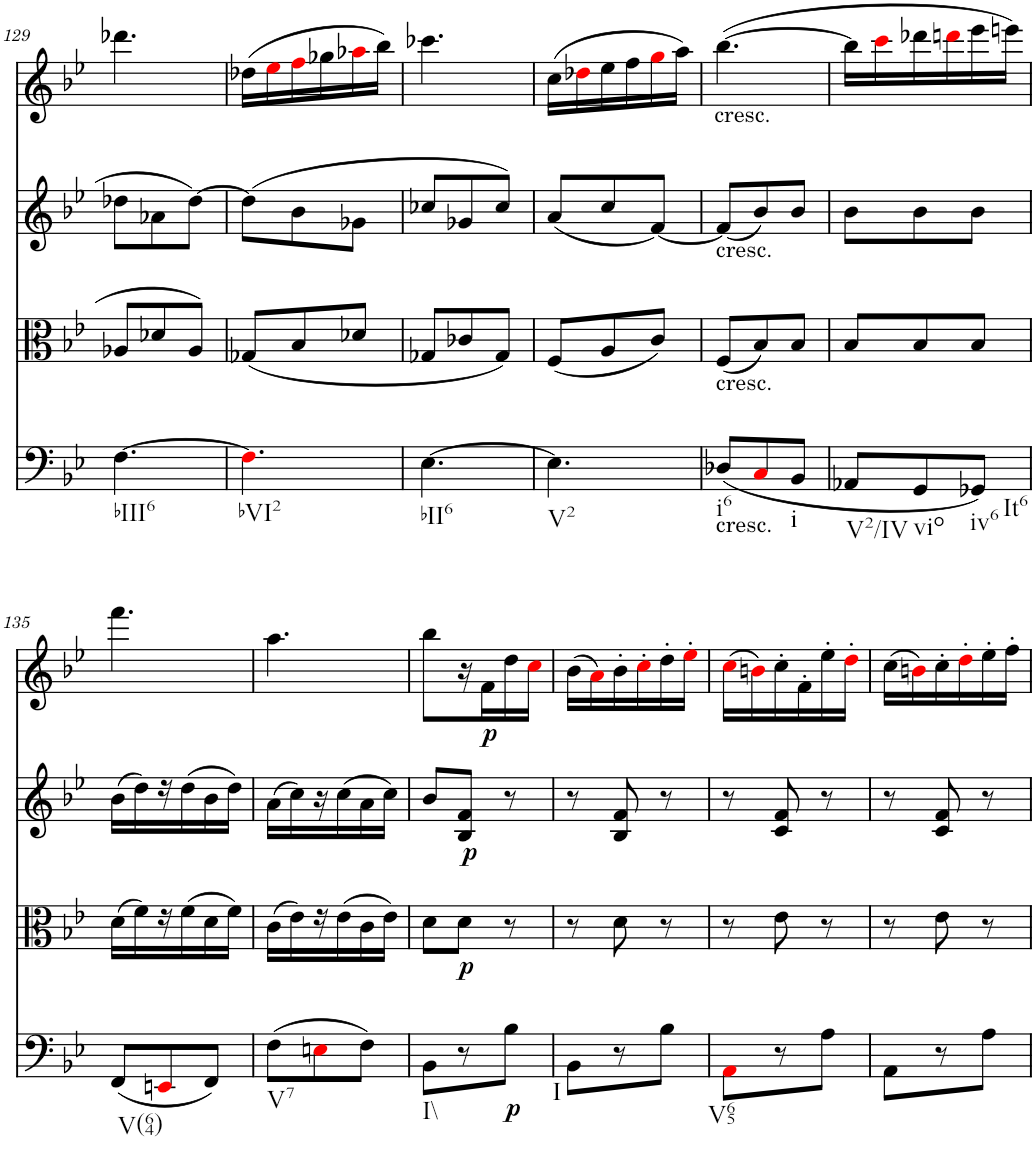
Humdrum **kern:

**kern	**dynam	**kern	**dynam	**kern	**dynam	**kern	**dynam
*part4	*part4	*part3	*part3	*part2	*part2	*part1	*part1
*staff4	*staff4	*staff3	*staff3	*staff2	*staff2	*staff1	*staff1
*I"Violoncello	*	*I"Viola	*	*I"Violin II	*	*I"Violin I	*
*I'Vc	*	*I'Vla	*	*I'Vln	*	*I'Vln	*
!!LO:PB:g=z
*clefF4	*	*clefC3	*	*clefG2	*	*clefG2	*
*k[b-e-]	*	*k[b-e-]	*	*k[b-e-]	*	*k[b-e-]	*
*M3/8	*	*M3/8	*	*M3/8	*	*M3/8	*
=129	=129	=129	=129	=129	=129	=129	=129
!LO:TX:b:t=bIII6	!	!	!	!	!	!	!
[4.F\	.	8A-X/L	.	8dd-X\L	.	4.ddd-X\	.
.	.	8d-X/	.	8a-X\	.	.	.
.	.	8A-/J	.	[8dd-\J	.	.	.
=130	=130	=130	=130	=130	=130	=130	=130
!LO:TX:b:t=bVI2	!	!	!	!	!	!	!
4.Fi\]	.	(8G-X/L	.	(8dd-\L]	.	(16dd-X\LL	.
.	.	.	.	.	.	16ee-i\	.
.	.	8B-/	.	8b-\	.	16ffi\	.
.	.	.	.	.	.	16gg-X\	.
.	.	8d-X/J	.	8g-X\J	.	16aa-Xi\	.
.	.	.	.	.	.	16bb-\JJ)	.
=131	=131	=131	=131	=131	=131	=131	=131
!LO:TX:b:t=bII6	!	!	!	!	!	!	!
[4.E-\	.	8G-X/L	.	8cc-X/L	.	4.ccc-X\	.
.	.	8c-X/	.	8g-X/	.	.	.
.	.	8G-/J)	.	8cc-/J)	.	.	.
=132	=132	=132	=132	=132	=132	=132	=132
!LO:TX:b:t=V2	!	!	!	!	!	!	!
4.E-\]	.	(8F/L	.	(8a/L	.	(16cc\LL	.
.	.	.	.	.	.	16dd-Xi\	.
.	.	8A/	.	8cc/	.	16ee-\	.
.	.	.	.	.	.	16ff\	.
.	.	8c/J)	.	[8f/J)	.	16ggi\	.
.	.	.	.	.	.	16aa\JJ)	.
=133	=133	=133	=133	=133	=133	=133	=133
!	!	!	!	!	!	!LO:TX:b:t=cresc.	!
!	!	!	!	!LO:TX:b:t=cresc.	!	!	!
!	!	!LO:TX:b:t=cresc.	!	!	!	!	!
!LO:TX:b:t=cresc.	!	!	!	!	!	!	!
!LO:TX:b:t=i6	!	!	!	!	!	!	!
(<8D-X/L	.	(8F/L	.	(8f/L]	.	([4.bb-\	.
8Ci/	.	8B-/)	.	8b-/)	.	.	.
!LO:TX:b:t=i	!	!	!	!	!	!	!
8BB-/J	.	8B-/J	.	8b-/J	.	.	.
=134	=134	=134	=134	=134	=134	=134	=134
!LO:TX:b:t=V2/IV	!	!	!	!	!	!	!
8AA-X/L	.	8B-/L	.	8b-\L	.	16bb-\LL]	.
.	.	.	.	.	.	16ccci\	.
!LO:TX:b:t=vio	!	!	!	!	!	!	!
8GG/	.	8B-/	.	8b-\	.	16ddd-X\	.
.	.	.	.	.	.	16dddni\	.
!LO:TX:b:t=iv6	!	!	!	!	!	!	!
!LO:TX:b:t=It6	!	!	!	!	!	!	!
8GG-X/J)	.	8B-/J	.	8b-\J	.	16eee-\	.
.	.	.	.	.	.	16eeen\JJ)	.
!!LO:LB:g=z
=135	=135	=135	=135	=135	=135	=135	=135
!LO:TX:b:t=V(64)	!	!	!	!	!	!	!
(8FF/L	.	(16d\LL	.	(16b-\LL	.	4.fff\	.
.	.	16f\)	.	16dd\)	.	.	.
8EEni/	.	16r	.	16r	.	.	.
.	.	(16f\	.	(16dd\	.	.	.
8FF/J)	.	16d\	.	16b-\	.	.	.
.	.	16f\JJ)	.	16dd\JJ)	.	.	.
=136	=136	=136	=136	=136	=136	=136	=136
!LO:TX:b:t=V7	!	!	!	!	!	!	!
(8F\L	.	(16c\LL	.	(16a\LL	.	4.aa\	.
.	.	16e-\)	.	16cc\)	.	.	.
8Eni\	.	16r	.	16r	.	.	.
.	.	(16e-\	.	(16cc\	.	.	.
8F\J)	.	16c\	.	16a\	.	.	.
.	.	16e-\JJ)	.	16cc\JJ)	.	.	.
=137	=137	=137	=137	=137	=137	=137	=137
!LO:TX:b:t=I\\	!	!	!	!	!	!	!
8BB-\L	.	8d\L	.	8b-/L	.	8bb-\L	.
!	!	!	!LO:DY:b	!	!LO:DY:b	!	!
8r	.	8d\J	p	8B-/ 8f/J	p	16r	.
!	!	!	!	!	!	!	!LO:DY:b
.	.	.	.	.	.	16f\	p
!	!LO:DY:b	!	!	!	!	!	!
8B-\J	p	8r	.	8r	.	16dd\	.
.	.	.	.	.	.	16cci\JJ	.
=138	=138	=138	=138	=138	=138	=138	=138
8BB-\L	.	8r	.	8r	.	(16b-\LL	.
.	.	.	.	.	.	16ai\)	.
!LO:TX:b:t=I	!	!	!	!	!	!	!
8r	.	8d\	.	8B-/ 8f/	.	16b-'\	.
.	.	.	.	.	.	16cc'i\	.
8B-\J	.	8r	.	8r	.	16dd'\	.
.	.	.	.	.	.	16ee-'i\JJ	.
=139	=139	=139	=139	=139	=139	=139	=139
8AAi\L	.	8r	.	8r	.	(16cci\LL	.
.	.	.	.	.	.	16bni\)	.
!LO:TX:b:t=V65	!	!	!	!	!	!	!
8r	.	8e-\	.	8c/ 8f/	.	16cc'\	.
.	.	.	.	.	.	16f'\	.
8A\J	.	8r	.	8r	.	16ee-'\	.
.	.	.	.	.	.	16dd'i\JJ	.
=140	=140	=140	=140	=140	=140	=140	=140
8AA\L	.	8r	.	8r	.	(16cc\LL	.
.	.	.	.	.	.	16bni\)	.
8r	.	8e-\	.	8c/ 8f/	.	16cc'\	.
.	.	.	.	.	.	16dd'i\	.
8A\J	.	8r	.	8r	.	16ee-'\	.
.	.	.	.	.	.	16ff'\JJ	.
=	=	=	=	=	=	=	=
*-	*-	*-	*-	*-	*-	*-	*-
